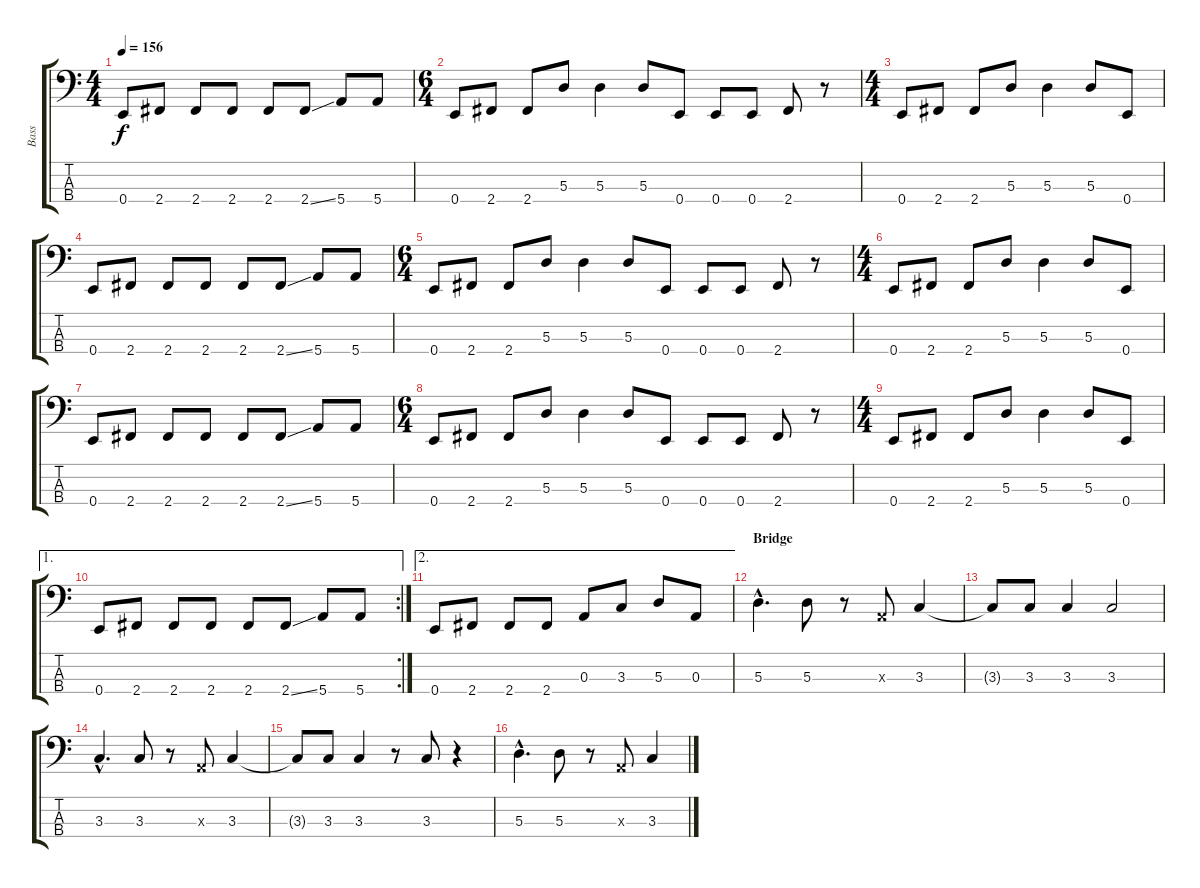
\track ("Bass" "Bass") {instrument electricbassfinger}
\staff {score tabs}
\tuning (G2 D2 A1 E1) {hide}
\ts (4 4)
\tempo 156
\clef f4
\ks c
0.4.8{dy f} 2.4.8 2.4.8 2.4.8 2.4.8 2.4{ss}.8 5.4.8 5.4.8 |
\ts (6 4)
0.4.8 2.4.8 2.4.8 5.3.8 5.3.4 5.3.8 0.4.8 0.4.8 0.4.8 2.4.8 r.8 |
\ts (4 4)
0.4.8 2.4.8 2.4.8 5.3.8 5.3.4 5.3.8 0.4.8 |
0.4.8 2.4.8 2.4.8 2.4.8 2.4.8 2.4{ss}.8 5.4.8 5.4.8 |
\ts (6 4)
0.4.8 2.4.8 2.4.8 5.3.8 5.3.4 5.3.8 0.4.8 0.4.8 0.4.8 2.4.8 r.8 |
\ts (4 4)
0.4.8 2.4.8 2.4.8 5.3.8 5.3.4 5.3.8 0.4.8 |
0.4.8 2.4.8 2.4.8 2.4.8 2.4.8 2.4{ss}.8 5.4.8 5.4.8 |
\ts (6 4)
0.4.8 2.4.8 2.4.8 5.3.8 5.3.4 5.3.8 0.4.8 0.4.8 0.4.8 2.4.8 r.8 |
\ts (4 4)
0.4.8 2.4.8 2.4.8 5.3.8 5.3.4 5.3.8 0.4.8 |
\ae 1
\rc 2
0.4.8 2.4.8 2.4.8 2.4.8 2.4.8 2.4{ss}.8 5.4.8 5.4.8 |
\ae 2
0.4.8 2.4.8 2.4.8 2.4.8 0.3.8 3.3.8 5.3.8 0.3.8 |
\section ("" "Bridge")
5.3{hac}.4{d} 5.3.8 r.8 0.3{x}.8 3.3.4 |
3.3{t}.8 3.3.8 3.3.4 3.3.2 |
3.3{hac}.4{d} 3.3.8 r.8 0.3{x}.8 3.3.4 |
3.3{t}.8 3.3.8 3.3.4 r.8 3.3.8 r.4 |
5.3{hac}.4{d} 5.3.8 r.8 0.3{x}.8 3.3.4
